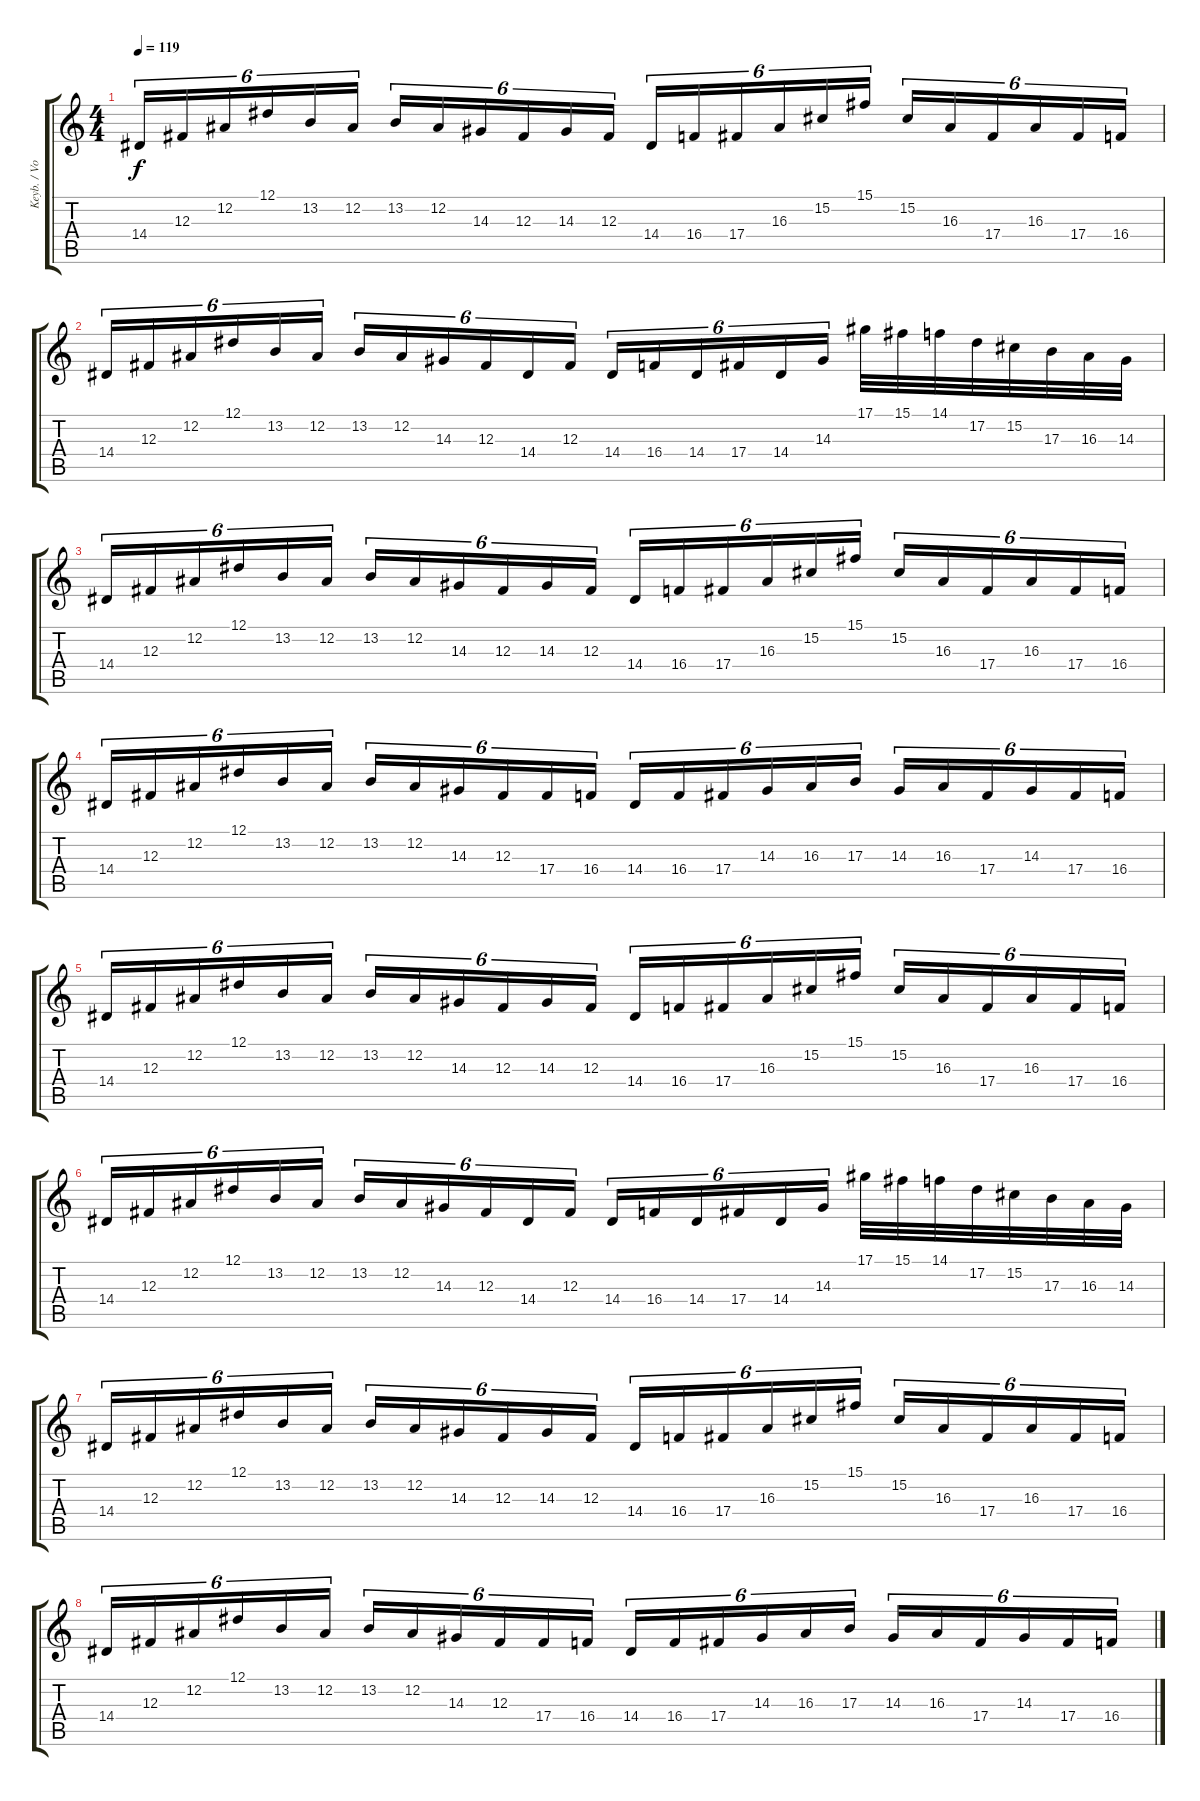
\track ("Keyb. / Voice" "Keyb. / Vo") {instrument lead2sawtooth}
\staff {score tabs}
\tuning (Eb4 Bb3 Gb3 Db3 Ab2 Eb2) {hide}
\ts (4 4)
\tempo 119
\clef g2
\ks c
14.4.16{tu (6 4) dy f} 12.3.16{tu (6 4)} 12.2.16{tu (6 4)} 12.1.16{tu (6 4)} 13.2.16{tu (6 4)} 12.2.16{tu (6 4)} 13.2.16{tu (6 4)} 12.2.16{tu (6 4)} 14.3.16{tu (6 4)} 12.3.16{tu (6 4)} 14.3.16{tu (6 4)} 12.3.16{tu (6 4)} 14.4.16{tu (6 4)} 16.4.16{tu (6 4)} 17.4.16{tu (6 4)} 16.3.16{tu (6 4)} 15.2.16{tu (6 4)} 15.1.16{tu (6 4)} 15.2.16{tu (6 4)} 16.3.16{tu (6 4)} 17.4.16{tu (6 4)} 16.3.16{tu (6 4)} 17.4.16{tu (6 4)} 16.4.16{tu (6 4)} |
14.4.16{tu (6 4)} 12.3.16{tu (6 4)} 12.2.16{tu (6 4)} 12.1.16{tu (6 4)} 13.2.16{tu (6 4)} 12.2.16{tu (6 4)} 13.2.16{tu (6 4)} 12.2.16{tu (6 4)} 14.3.16{tu (6 4)} 12.3.16{tu (6 4)} 14.4.16{tu (6 4)} 12.3.16{tu (6 4)} 14.4.16{tu (6 4)} 16.4.16{tu (6 4)} 14.4.16{tu (6 4)} 17.4.16{tu (6 4)} 14.4.16{tu (6 4)} 14.3.16{tu (6 4)} 17.1.32 15.1.32 14.1.32 17.2.32 15.2.32 17.3.32 16.3.32 14.3.32 |
14.4.16{tu (6 4)} 12.3.16{tu (6 4)} 12.2.16{tu (6 4)} 12.1.16{tu (6 4)} 13.2.16{tu (6 4)} 12.2.16{tu (6 4)} 13.2.16{tu (6 4)} 12.2.16{tu (6 4)} 14.3.16{tu (6 4)} 12.3.16{tu (6 4)} 14.3.16{tu (6 4)} 12.3.16{tu (6 4)} 14.4.16{tu (6 4)} 16.4.16{tu (6 4)} 17.4.16{tu (6 4)} 16.3.16{tu (6 4)} 15.2.16{tu (6 4)} 15.1.16{tu (6 4)} 15.2.16{tu (6 4)} 16.3.16{tu (6 4)} 17.4.16{tu (6 4)} 16.3.16{tu (6 4)} 17.4.16{tu (6 4)} 16.4.16{tu (6 4)} |
14.4.16{tu (6 4)} 12.3.16{tu (6 4)} 12.2.16{tu (6 4)} 12.1.16{tu (6 4)} 13.2.16{tu (6 4)} 12.2.16{tu (6 4)} 13.2.16{tu (6 4)} 12.2.16{tu (6 4)} 14.3.16{tu (6 4)} 12.3.16{tu (6 4)} 17.4.16{tu (6 4)} 16.4.16{tu (6 4)} 14.4.16{tu (6 4)} 16.4.16{tu (6 4)} 17.4.16{tu (6 4)} 14.3.16{tu (6 4)} 16.3.16{tu (6 4)} 17.3.16{tu (6 4)} 14.3.16{tu (6 4)} 16.3.16{tu (6 4)} 17.4.16{tu (6 4)} 14.3.16{tu (6 4)} 17.4.16{tu (6 4)} 16.4.16{tu (6 4)} |
14.4.16{tu (6 4)} 12.3.16{tu (6 4)} 12.2.16{tu (6 4)} 12.1.16{tu (6 4)} 13.2.16{tu (6 4)} 12.2.16{tu (6 4)} 13.2.16{tu (6 4)} 12.2.16{tu (6 4)} 14.3.16{tu (6 4)} 12.3.16{tu (6 4)} 14.3.16{tu (6 4)} 12.3.16{tu (6 4)} 14.4.16{tu (6 4)} 16.4.16{tu (6 4)} 17.4.16{tu (6 4)} 16.3.16{tu (6 4)} 15.2.16{tu (6 4)} 15.1.16{tu (6 4)} 15.2.16{tu (6 4)} 16.3.16{tu (6 4)} 17.4.16{tu (6 4)} 16.3.16{tu (6 4)} 17.4.16{tu (6 4)} 16.4.16{tu (6 4)} |
14.4.16{tu (6 4)} 12.3.16{tu (6 4)} 12.2.16{tu (6 4)} 12.1.16{tu (6 4)} 13.2.16{tu (6 4)} 12.2.16{tu (6 4)} 13.2.16{tu (6 4)} 12.2.16{tu (6 4)} 14.3.16{tu (6 4)} 12.3.16{tu (6 4)} 14.4.16{tu (6 4)} 12.3.16{tu (6 4)} 14.4.16{tu (6 4)} 16.4.16{tu (6 4)} 14.4.16{tu (6 4)} 17.4.16{tu (6 4)} 14.4.16{tu (6 4)} 14.3.16{tu (6 4)} 17.1.32 15.1.32 14.1.32 17.2.32 15.2.32 17.3.32 16.3.32 14.3.32 |
14.4.16{tu (6 4)} 12.3.16{tu (6 4)} 12.2.16{tu (6 4)} 12.1.16{tu (6 4)} 13.2.16{tu (6 4)} 12.2.16{tu (6 4)} 13.2.16{tu (6 4)} 12.2.16{tu (6 4)} 14.3.16{tu (6 4)} 12.3.16{tu (6 4)} 14.3.16{tu (6 4)} 12.3.16{tu (6 4)} 14.4.16{tu (6 4)} 16.4.16{tu (6 4)} 17.4.16{tu (6 4)} 16.3.16{tu (6 4)} 15.2.16{tu (6 4)} 15.1.16{tu (6 4)} 15.2.16{tu (6 4)} 16.3.16{tu (6 4)} 17.4.16{tu (6 4)} 16.3.16{tu (6 4)} 17.4.16{tu (6 4)} 16.4.16{tu (6 4)} |
14.4.16{tu (6 4)} 12.3.16{tu (6 4)} 12.2.16{tu (6 4)} 12.1.16{tu (6 4)} 13.2.16{tu (6 4)} 12.2.16{tu (6 4)} 13.2.16{tu (6 4)} 12.2.16{tu (6 4)} 14.3.16{tu (6 4)} 12.3.16{tu (6 4)} 17.4.16{tu (6 4)} 16.4.16{tu (6 4)} 14.4.16{tu (6 4)} 16.4.16{tu (6 4)} 17.4.16{tu (6 4)} 14.3.16{tu (6 4)} 16.3.16{tu (6 4)} 17.3.16{tu (6 4)} 14.3.16{tu (6 4)} 16.3.16{tu (6 4)} 17.4.16{tu (6 4)} 14.3.16{tu (6 4)} 17.4.16{tu (6 4)} 16.4.16{tu (6 4)}
